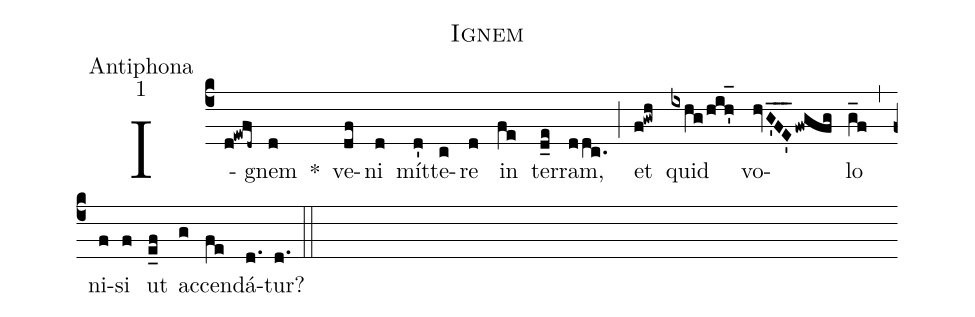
name:Ignem;
office-part:Antiphona;
mode:1;
%%
(c4) I(d!ewfd~)gnem(d) *() ve(df)ni(d) mít(d')te(c)re(d) in(fe) ter(d_e)ram,(ddc.) (;) et(f!gwh) quid(ixhg/hih'_1) vo(hvG'FE'___/fwgfg)lo(g_f) (,) ni(f)si(f) ut(e_f) ac(g)cen(fe)dá(d.)tur?(d.) (::)
